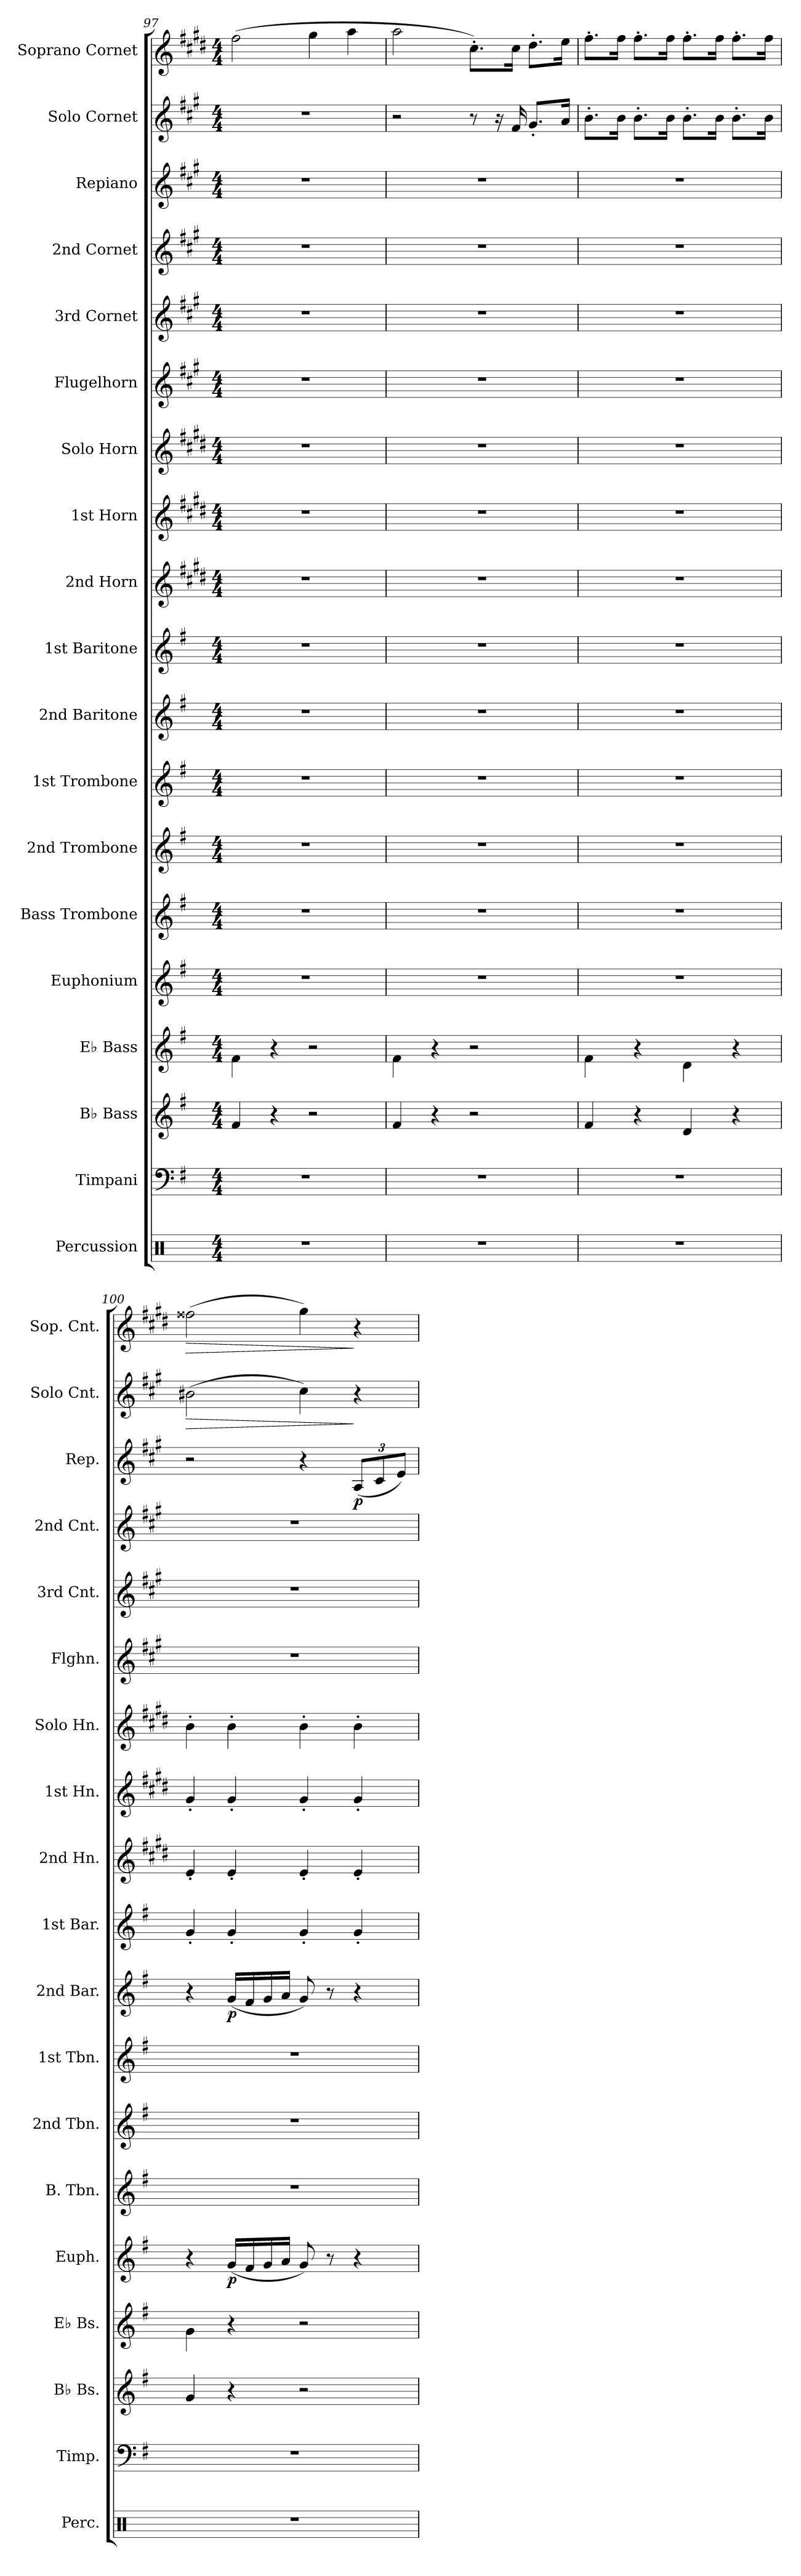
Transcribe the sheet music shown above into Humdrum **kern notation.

**kern	**kern	**kern	**kern	**kern	**dynam	**kern	**kern	**kern	**kern	**dynam	**kern	**kern	**kern	**kern	**kern	**kern	**kern	**kern	**dynam	**kern	**dynam	**kern	**dynam
*part19	*part18	*part17	*part16	*part15	*part15	*part14	*part13	*part12	*part11	*part11	*part10	*part9	*part8	*part7	*part6	*part5	*part4	*part3	*part3	*part2	*part2	*part1	*part1
*staff19	*staff18	*staff17	*staff16	*staff15	*staff15	*staff14	*staff13	*staff12	*staff11	*staff11	*staff10	*staff9	*staff8	*staff7	*staff6	*staff5	*staff4	*staff3	*staff3	*staff2	*staff2	*staff1	*staff1
*I"Percussion	*I"Timpani	*I"B♭ Bass	*I"E♭ Bass	*I"Euphonium	*	*I"Bass Trombone	*I"2nd Trombone	*I"1st Trombone	*I"2nd Baritone	*	*I"1st Baritone	*I"2nd Horn	*I"1st Horn	*I"Solo Horn	*I"Flugelhorn	*I"3rd Cornet	*I"2nd Cornet	*I"Repiano	*	*I"Solo Cornet	*	*I"Soprano Cornet	*
*I'Perc.	*I'Timp.	*I'B♭ Bs.	*I'E♭ Bs.	*I'Euph.	*	*I'B. Tbn.	*I'2nd Tbn.	*I'1st Tbn.	*I'2nd Bar.	*	*I'1st Bar.	*I'2nd Hn.	*I'1st Hn.	*I'Solo Hn.	*I'Flghn.	*I'3rd Cnt.	*I'2nd Cnt.	*I'Rep.	*	*I'Solo Cnt.	*	*I'Sop. Cnt.	*
*clefX	*clefF4	*clefG2	*clefG2	*clefG2	*	*clefG2	*clefG2	*clefG2	*clefG2	*	*clefG2	*clefG2	*clefG2	*clefG2	*clefG2	*clefG2	*clefG2	*clefG2	*	*clefG2	*	*clefG2	*
*	*	*ITrd15c26	*ITrd12c21	*ITrd8c14	*	*ITrd12c21	*ITrd8c14	*ITrd8c14	*ITrd8c14	*	*ITrd8c14	*ITrd5c9	*ITrd5c9	*ITrd5c9	*ITrd1c2	*ITrd1c2	*ITrd1c2	*ITrd1c2	*	*ITrd1c2	*	*ITrd-2c-3	*
*k[]	*k[f#]	*k[f#]	*k[f#]	*k[f#]	*	*k[f#]	*k[f#]	*k[f#]	*k[f#]	*	*k[f#]	*k[f#]	*k[f#]	*k[f#]	*k[f#]	*k[f#]	*k[f#]	*k[f#]	*	*k[f#]	*	*k[f#]	*
*M4/4	*M4/4	*M4/4	*M4/4	*M4/4	*	*M4/4	*M4/4	*M4/4	*M4/4	*	*M4/4	*M4/4	*M4/4	*M4/4	*M4/4	*M4/4	*M4/4	*M4/4	*	*M4/4	*	*M4/4	*
=97	=97	=97	=97	=97	=97	=97	=97	=97	=97	=97	=97	=97	=97	=97	=97	=97	=97	=97	=97	=97	=97	=97	=97
1r	1r	4FF#/	4F#\	1r	.	1r	1r	1r	1r	.	1r	1r	1r	1r	1r	1r	1r	1r	.	1r	.	(>2aa\	.
.	.	4r	4r	.	.	.	.	.	.	.	.	.	.	.	.	.	.	.	.	.	.	.	.
.	.	2r	2r	.	.	.	.	.	.	.	.	.	.	.	.	.	.	.	.	.	.	4bb\	.
.	.	.	.	.	.	.	.	.	.	.	.	.	.	.	.	.	.	.	.	.	.	4ccc\	.
=98	=98	=98	=98	=98	=98	=98	=98	=98	=98	=98	=98	=98	=98	=98	=98	=98	=98	=98	=98	=98	=98	=98	=98
1r	1r	4FF#/	4F#\	1r	.	1r	1r	1r	1r	.	1r	1r	1r	1r	1r	1r	1r	1r	.	2r	.	2ccc\	.
.	.	4r	4r	.	.	.	.	.	.	.	.	.	.	.	.	.	.	.	.	.	.	.	.
.	.	2r	2r	.	.	.	.	.	.	.	.	.	.	.	.	.	.	.	.	8r	.	8.ee'\L)	.
.	.	.	.	.	.	.	.	.	.	.	.	.	.	.	.	.	.	.	.	16r	.	.	.
.	.	.	.	.	.	.	.	.	.	.	.	.	.	.	.	.	.	.	.	16e/	.	16ee\Jk	.
.	.	.	.	.	.	.	.	.	.	.	.	.	.	.	.	.	.	.	.	8.f#'/L	.	8.ff#'\L	.
.	.	.	.	.	.	.	.	.	.	.	.	.	.	.	.	.	.	.	.	16g/Jk	.	16gg\Jk	.
=99	=99	=99	=99	=99	=99	=99	=99	=99	=99	=99	=99	=99	=99	=99	=99	=99	=99	=99	=99	=99	=99	=99	=99
1r	1r	4FF#/	4F#\	1r	.	1r	1r	1r	1r	.	1r	1r	1r	1r	1r	1r	1r	1r	.	8.a'\L	.	8.aa'\L	.
.	.	.	.	.	.	.	.	.	.	.	.	.	.	.	.	.	.	.	.	16a\Jk	.	16aa\Jk	.
.	.	4r	4r	.	.	.	.	.	.	.	.	.	.	.	.	.	.	.	.	8.a'\L	.	8.aa'\L	.
.	.	.	.	.	.	.	.	.	.	.	.	.	.	.	.	.	.	.	.	16a\Jk	.	16aa\Jk	.
.	.	4DD/	4D\	.	.	.	.	.	.	.	.	.	.	.	.	.	.	.	.	8.a'\L	.	8.aa'\L	.
.	.	.	.	.	.	.	.	.	.	.	.	.	.	.	.	.	.	.	.	16a\Jk	.	16aa\Jk	.
.	.	4r	4r	.	.	.	.	.	.	.	.	.	.	.	.	.	.	.	.	8.a'\L	.	8.aa'\L	.
.	.	.	.	.	.	.	.	.	.	.	.	.	.	.	.	.	.	.	.	16a\Jk	.	16aa\Jk	.
=100	=100	=100	=100	=100	=100	=100	=100	=100	=100	=100	=100	=100	=100	=100	=100	=100	=100	=100	=100	=100	=100	=100	=100
!	!	!	!	!	!	!	!	!	!	!	!	!	!	!	!	!	!	!	!	!	!LO:HP:b	!	!LO:HP:b
1r	1r	4GG/	4G\	4r	.	1r	1r	1r	4r	.	4G'/	4G'/	4B'/	4d'\	1r	1r	1r	2r	.	(>2a#X\	>	(>2aa#X\	>
!	!	!	!	!	!LO:DY:b	!	!	!	!	!LO:DY:b	!	!	!	!	!	!	!	!	!	!	!	!	!
.	.	4r	4r	(<16G/LL	p	.	.	.	(<16G/LL	p	4G'/	4G'/	4B'/	4d'\	.	.	.	.	.	.	.	.	.
.	.	.	.	16F#/	.	.	.	.	16F#/	.	.	.	.	.	.	.	.	.	.	.	.	.	.
.	.	.	.	16G/	.	.	.	.	16G/	.	.	.	.	.	.	.	.	.	.	.	.	.	.
.	.	.	.	16A/JJ	.	.	.	.	16A/JJ	.	.	.	.	.	.	.	.	.	.	.	.	.	.
.	.	2r	2r	8G/)	.	.	.	.	8G/)	.	4G'/	4G'/	4B'/	4d'\	.	.	.	4r	.	4b\)	.	4bb\)	.
.	.	.	.	8r	.	.	.	.	8r	.	.	.	.	.	.	.	.	.	.	.	.	.	.
*	*	*	*	*	*	*	*	*	*	*	*	*	*	*	*	*	*	*Xbrackettup	*	*	*	*	*
!	!	!	!	!	!	!	!	!	!	!	!	!	!	!	!	!	!	!	!LO:DY:b	!	!	!	!
.	.	.	.	4r	.	.	.	.	4r	.	4G'/	4G'/	4B'/	4d'\	.	.	.	(<12G/L	p	4r	]	4r	]
.	.	.	.	.	.	.	.	.	.	.	.	.	.	.	.	.	.	12B/	.	.	.	.	.
.	.	.	.	.	.	.	.	.	.	.	.	.	.	.	.	.	.	12d/J)	.	.	.	.	.
=	=	=	=	=	=	=	=	=	=	=	=	=	=	=	=	=	=	=	=	=	=	=	=
*-	*-	*-	*-	*-	*-	*-	*-	*-	*-	*-	*-	*-	*-	*-	*-	*-	*-	*-	*-	*-	*-	*-	*-
